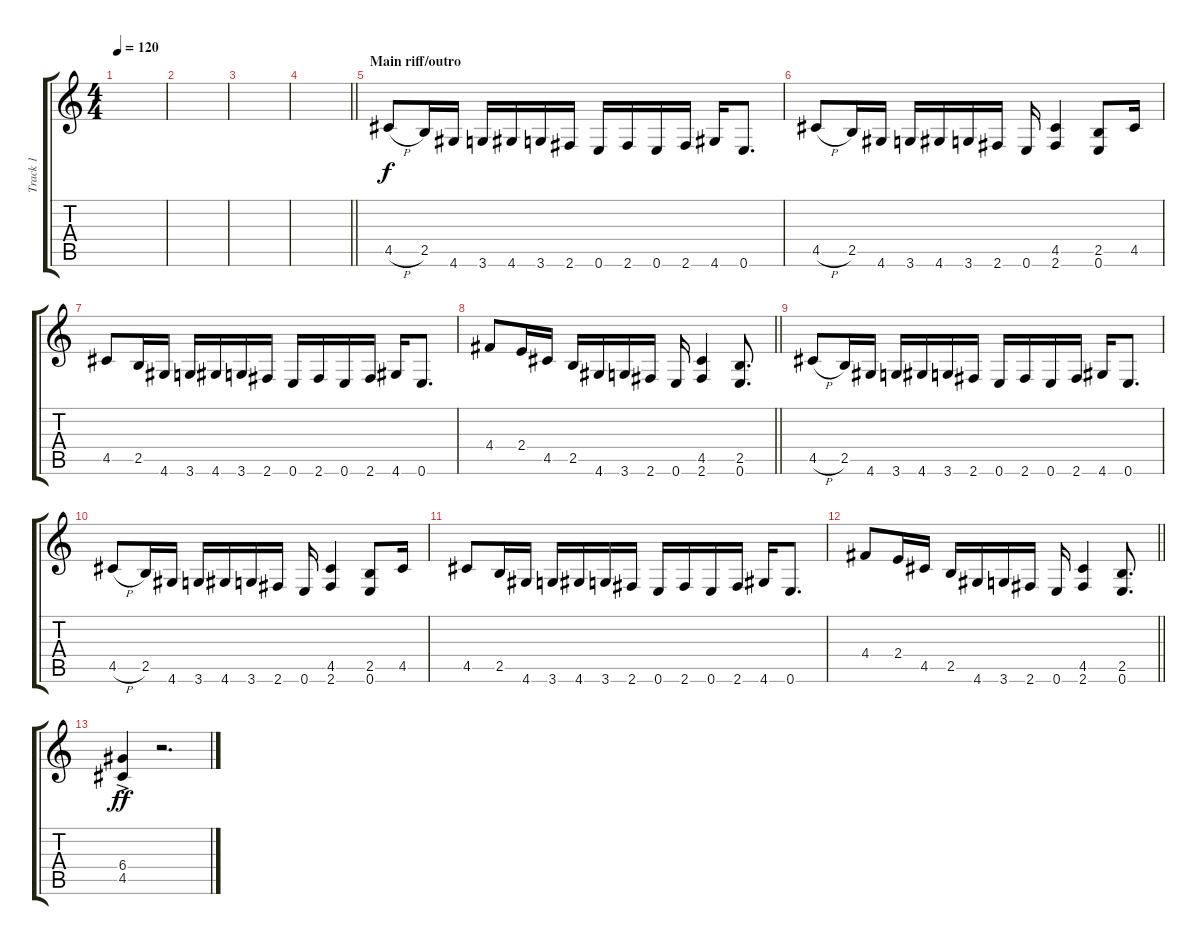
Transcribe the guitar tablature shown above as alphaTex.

\track ("Track 1" "Track 1") {instrument overdrivenguitar}
\staff {score tabs}
\tuning (E4 B3 G3 D3 A2 E2) {hide}
\ts (4 4)
\tempo 120
\clef g2
\ks c
|
|
|
\barLineRight lightlight
|
\section ("" "Main riff/outro")
4.5{h}.8 2.5.16 4.6.16 3.6.16 4.6.16 3.6.16 2.6.16 0.6.16 2.6.16 0.6.16 2.6.16 4.6.16 0.6.8{d} |
4.5{h}.8 2.5.16 4.6.16 3.6.16 4.6.16 3.6.16 2.6.16 0.6.16 (4.5 2.6).4 (2.5 0.6).8 4.5.16 |
4.5.8 2.5.16 4.6.16 3.6.16 4.6.16 3.6.16 2.6.16 0.6.16 2.6.16 0.6.16 2.6.16 4.6.16 0.6.8{d} |
\barLineRight lightlight
4.4.8 2.4.16 4.5.16 2.5.16 4.6.16 3.6.16 2.6.16 0.6.16 (4.5 2.6).4 (2.5 0.6).8{d} |
4.5{h}.8 2.5.16 4.6.16 3.6.16 4.6.16 3.6.16 2.6.16 0.6.16 2.6.16 0.6.16 2.6.16 4.6.16 0.6.8{d} |
4.5{h}.8 2.5.16 4.6.16 3.6.16 4.6.16 3.6.16 2.6.16 0.6.16 (4.5 2.6).4 (2.5 0.6).8 4.5.16 |
4.5.8 2.5.16 4.6.16 3.6.16 4.6.16 3.6.16 2.6.16 0.6.16 2.6.16 0.6.16 2.6.16 4.6.16 0.6.8{d} |
\barLineRight lightlight
4.4.8 2.4.16 4.5.16 2.5.16 4.6.16 3.6.16 2.6.16 0.6.16 (4.5 2.6).4 (2.5 0.6).8{d} |
(6.4{ac} 4.5{ac}).4{dy ff} r.2{d}
